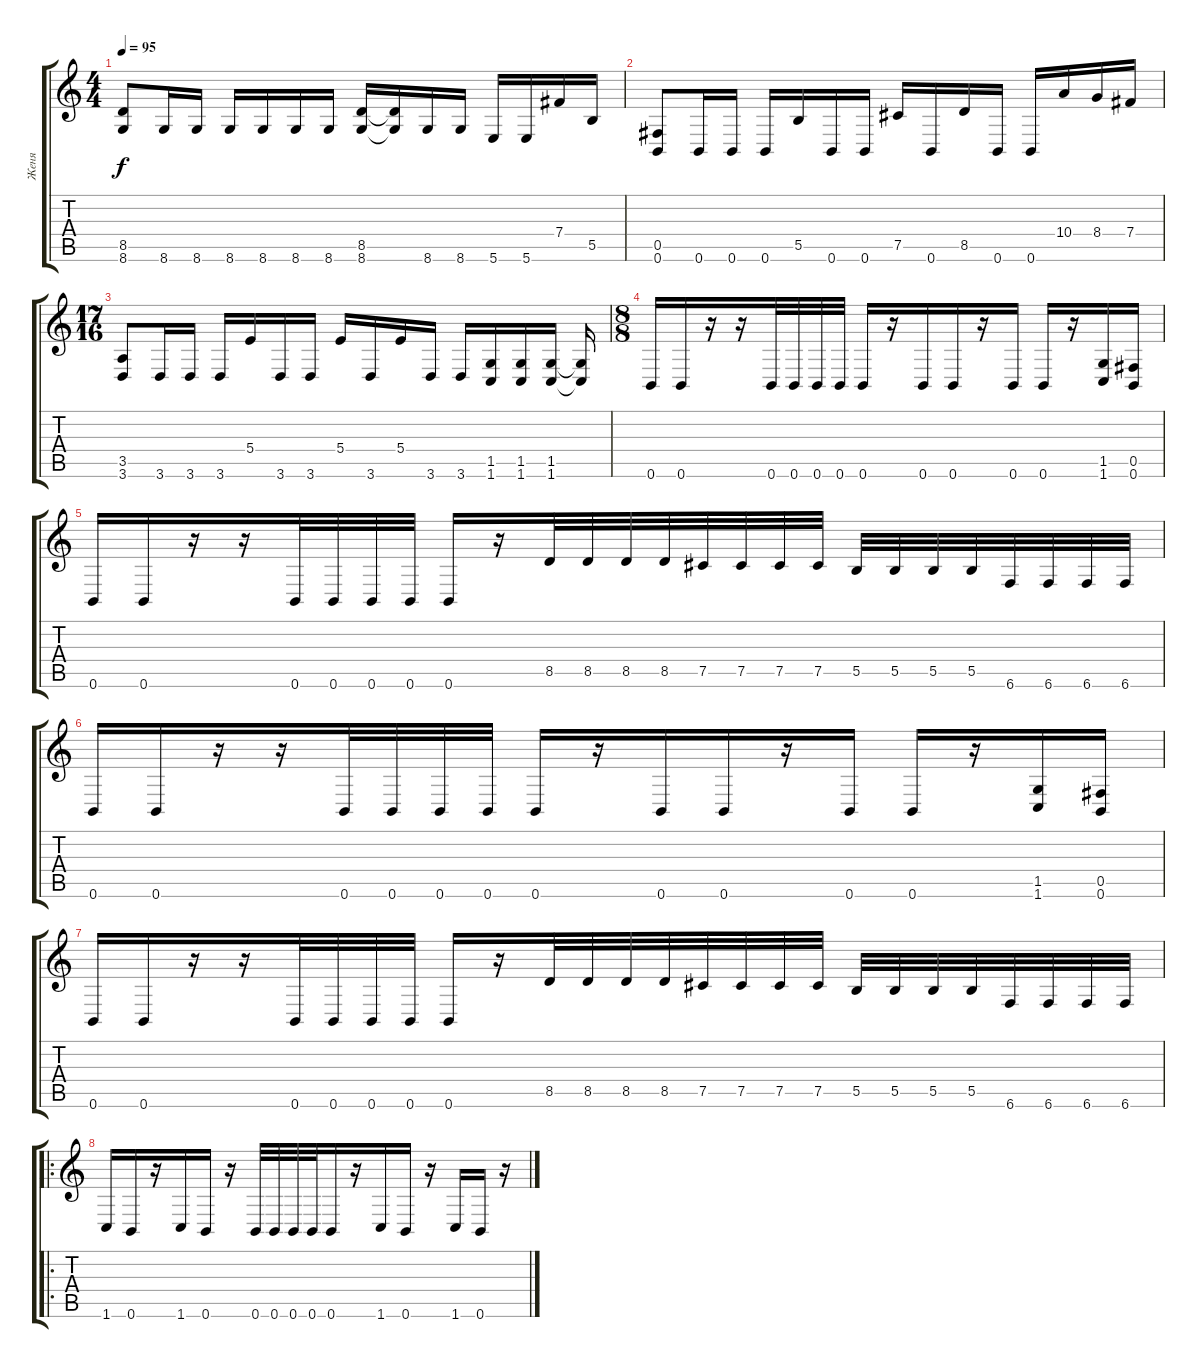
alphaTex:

\track ("Женя" "Женя") {instrument overdrivenguitar}
\staff {score tabs}
\tuning (Db4 Ab3 E3 B2 Gb2 B1) {hide}
\ts (4 4)
\tempo 95
\clef g2
\ks c
(8.5 8.6).8{dy f} 8.6.16 8.6.16 8.6.16 8.6.16 8.6.16 8.6.16 (8.5 8.6).16 (8.5{t} 8.6{t}).16 8.6.16 8.6.16 5.6.16 5.6.16 7.4.16 5.5.16 |
(0.5 0.6).8 0.6.16 0.6.16 0.6.16 5.5.16 0.6.16 0.6.16 7.5.16 0.6.16 8.5.16 0.6.16 0.6.16 10.4.16 8.4.16 7.4.16 |
\ts (17 16)
(3.5 3.6).8 3.6.16 3.6.16 3.6.16 5.4.16 3.6.16 3.6.16 5.4.16 3.6.16 5.4.16 3.6.16 3.6.16 (1.5 1.6).16 (1.5 1.6).16 (1.5 1.6).16 (1.5{t} 1.6{t}).16 |
\ts (8 8)
0.6.16 0.6.16 r.16 r.16 0.6.32 0.6.32 0.6.32 0.6.32 0.6.16 r.16 0.6.16 0.6.16 r.16 0.6.16 0.6.16 r.16 (1.5 1.6).16 (0.5 0.6).16 |
0.6.16 0.6.16 r.16 r.16 0.6.32 0.6.32 0.6.32 0.6.32 0.6.16 r.16 8.5.32 8.5.32 8.5.32 8.5.32 7.5.32 7.5.32 7.5.32 7.5.32 5.5.32 5.5.32 5.5.32 5.5.32 6.6.32 6.6.32 6.6.32 6.6.32 |
0.6.16 0.6.16 r.16 r.16 0.6.32 0.6.32 0.6.32 0.6.32 0.6.16 r.16 0.6.16 0.6.16 r.16 0.6.16 0.6.16 r.16 (1.5 1.6).16 (0.5 0.6).16 |
0.6.16 0.6.16 r.16 r.16 0.6.32 0.6.32 0.6.32 0.6.32 0.6.16 r.16 8.5.32 8.5.32 8.5.32 8.5.32 7.5.32 7.5.32 7.5.32 7.5.32 5.5.32 5.5.32 5.5.32 5.5.32 6.6.32 6.6.32 6.6.32 6.6.32 |
\ro
1.6.16{instrument distortionguitar} 0.6.16 r.16 1.6.16 0.6.16 r.16 0.6.32 0.6.32 0.6.32 0.6.32 0.6.16 r.16 1.6.16 0.6.16 r.16 1.6.16 0.6.16 r.16
